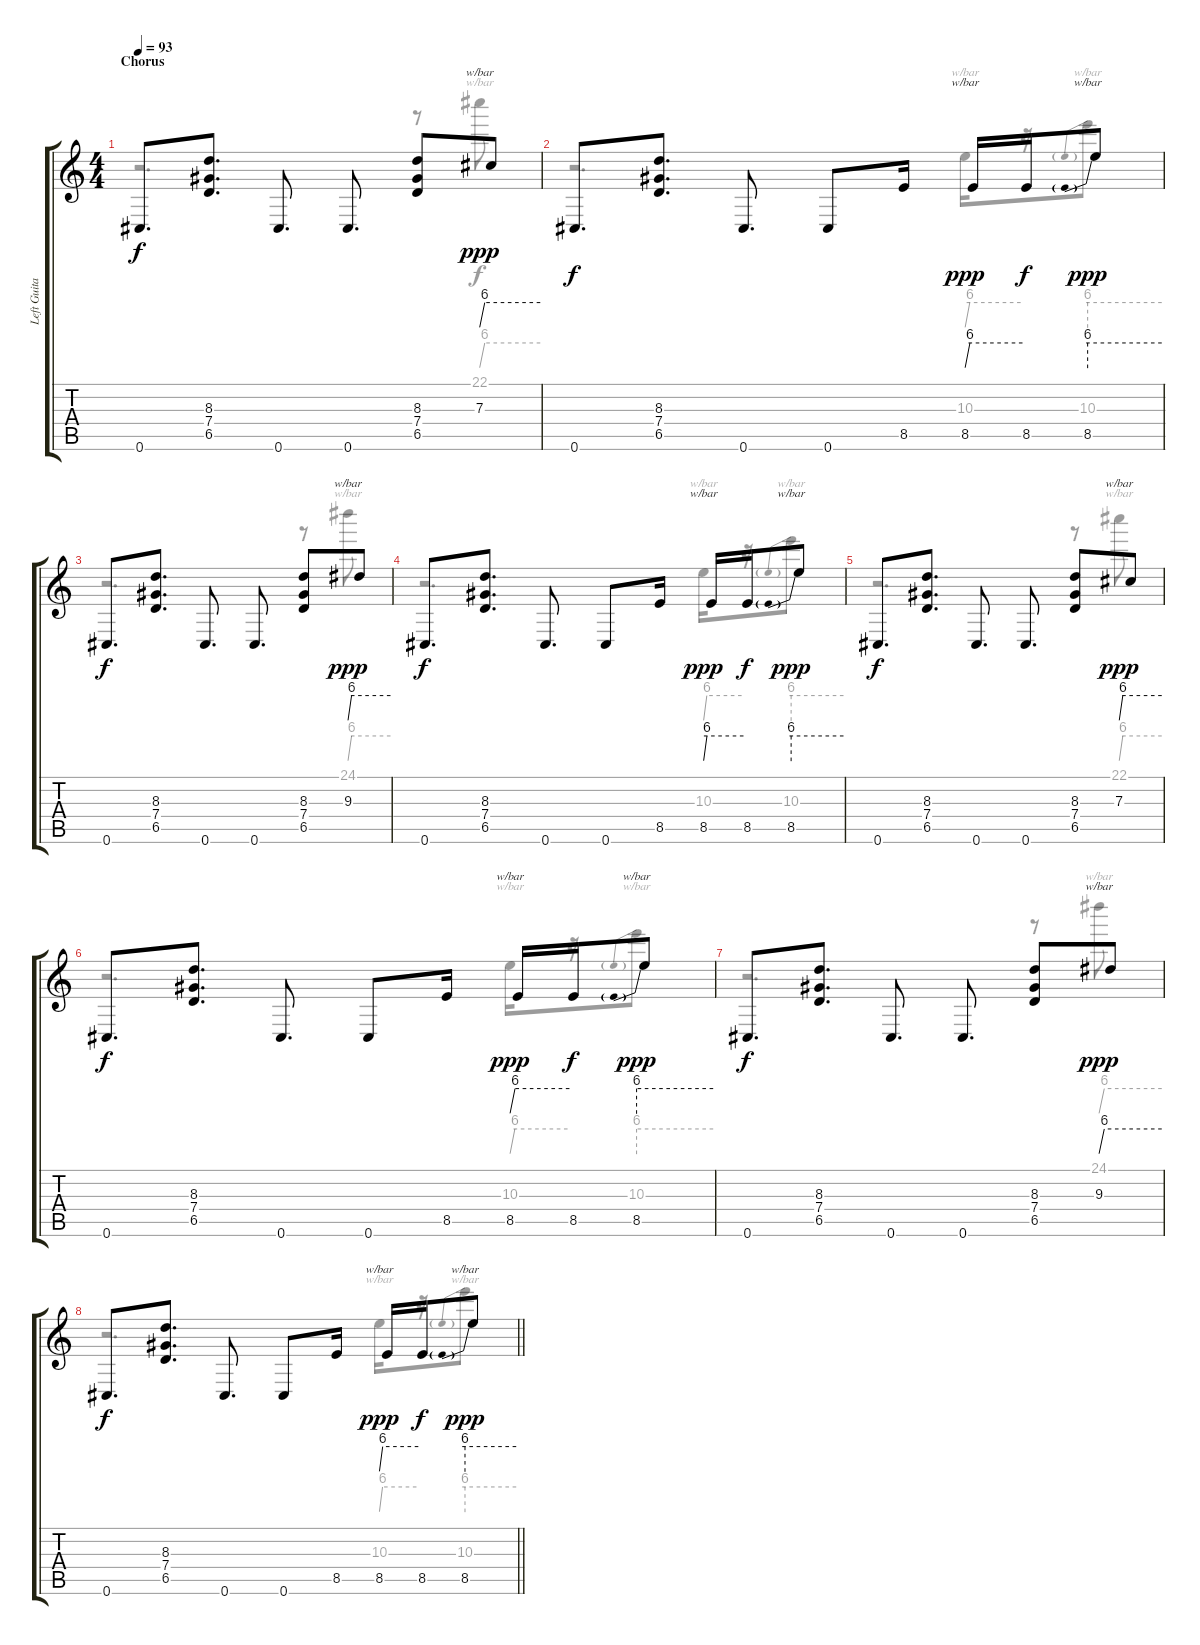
\track ("Left Guitar" "Left Guita") {instrument distortionguitar}
\staff {score tabs}
\tuning (Eb4 Bb3 Gb3 Db3 Ab2 Db2) {hide}
\voice
\ts (4 4)
\section ("" "Chorus")
\tempo 93
\clef g2
\ks c
0.6.8{d dy f} (8.3 7.4 6.5).8{d} 0.6.8{d} 0.6.8{d} (8.3 7.4 6.5).8 7.3.8{tbe (custom default 0 0 5 24 60 24) dy ppp} |
0.6.8{d dy f} (8.3 7.4 6.5).8{d} 0.6.8{d} 0.6.8 8.5.16 8.5.16{tbe (custom default 0 0 5 24 60 24) dy ppp} 8.5.16{dy f} 8.5.8{tbe (predive default 0 24 60 24) dy ppp} |
0.6.8{d dy f} (8.3 7.4 6.5).8{d} 0.6.8{d} 0.6.8{d} (8.3 7.4 6.5).8 9.3.8{tbe (custom default 0 0 5 24 60 24) dy ppp} |
0.6.8{d dy f} (8.3 7.4 6.5).8{d} 0.6.8{d} 0.6.8 8.5.16 8.5.16{tbe (custom default 0 0 5 24 60 24) dy ppp} 8.5.16{dy f} 8.5.8{tbe (predive default 0 24 60 24) dy ppp} |
0.6.8{d dy f} (8.3 7.4 6.5).8{d} 0.6.8{d} 0.6.8{d} (8.3 7.4 6.5).8 7.3.8{tbe (custom default 0 0 5 24 60 24) dy ppp} |
0.6.8{d dy f} (8.3 7.4 6.5).8{d} 0.6.8{d} 0.6.8 8.5.16 8.5.16{tbe (custom default 0 0 5 24 60 24) dy ppp} 8.5.16{dy f} 8.5.8{tbe (predive default 0 24 60 24) dy ppp} |
0.6.8{d dy f} (8.3 7.4 6.5).8{d} 0.6.8{d} 0.6.8{d} (8.3 7.4 6.5).8 9.3.8{tbe (custom default 0 0 5 24 60 24) dy ppp} |
\barLineRight lightlight
0.6.8{d dy f} (8.3 7.4 6.5).8{d} 0.6.8{d} 0.6.8 8.5.16 8.5.16{tbe (custom default 0 0 5 24 60 24) dy ppp} 8.5.16{dy f} 8.5.8{tbe (predive default 0 24 60 24) dy ppp}
\voice
\clef g2
\ottava regular
\simile none
\ks c
r.2{d dy f} r.8 22.1.8{tbe (custom default 0 0 5 24 60 24)} |
r.2{d} 10.3.16{tbe (custom default 0 0 5 24 60 24)} r.16 10.3.8{tbe (predive default 0 24 60 24)} |
r.2{d} r.8 24.1.8{tbe (custom default 0 0 5 24 60 24)} |
r.2{d} 10.3.16{tbe (custom default 0 0 5 24 60 24)} r.16 10.3.8{tbe (predive default 0 24 60 24)} |
r.2{d} r.8 22.1.8{tbe (custom default 0 0 5 24 60 24)} |
r.2{d} 10.3.16{tbe (custom default 0 0 5 24 60 24)} r.16 10.3.8{tbe (predive default 0 24 60 24)} |
r.2{d} r.8 24.1.8{tbe (custom default 0 0 5 24 60 24)} |
\barLineRight lightlight
r.2{d} 10.3.16{tbe (custom default 0 0 5 24 60 24)} r.16 10.3.8{tbe (predive default 0 24 60 24)}
